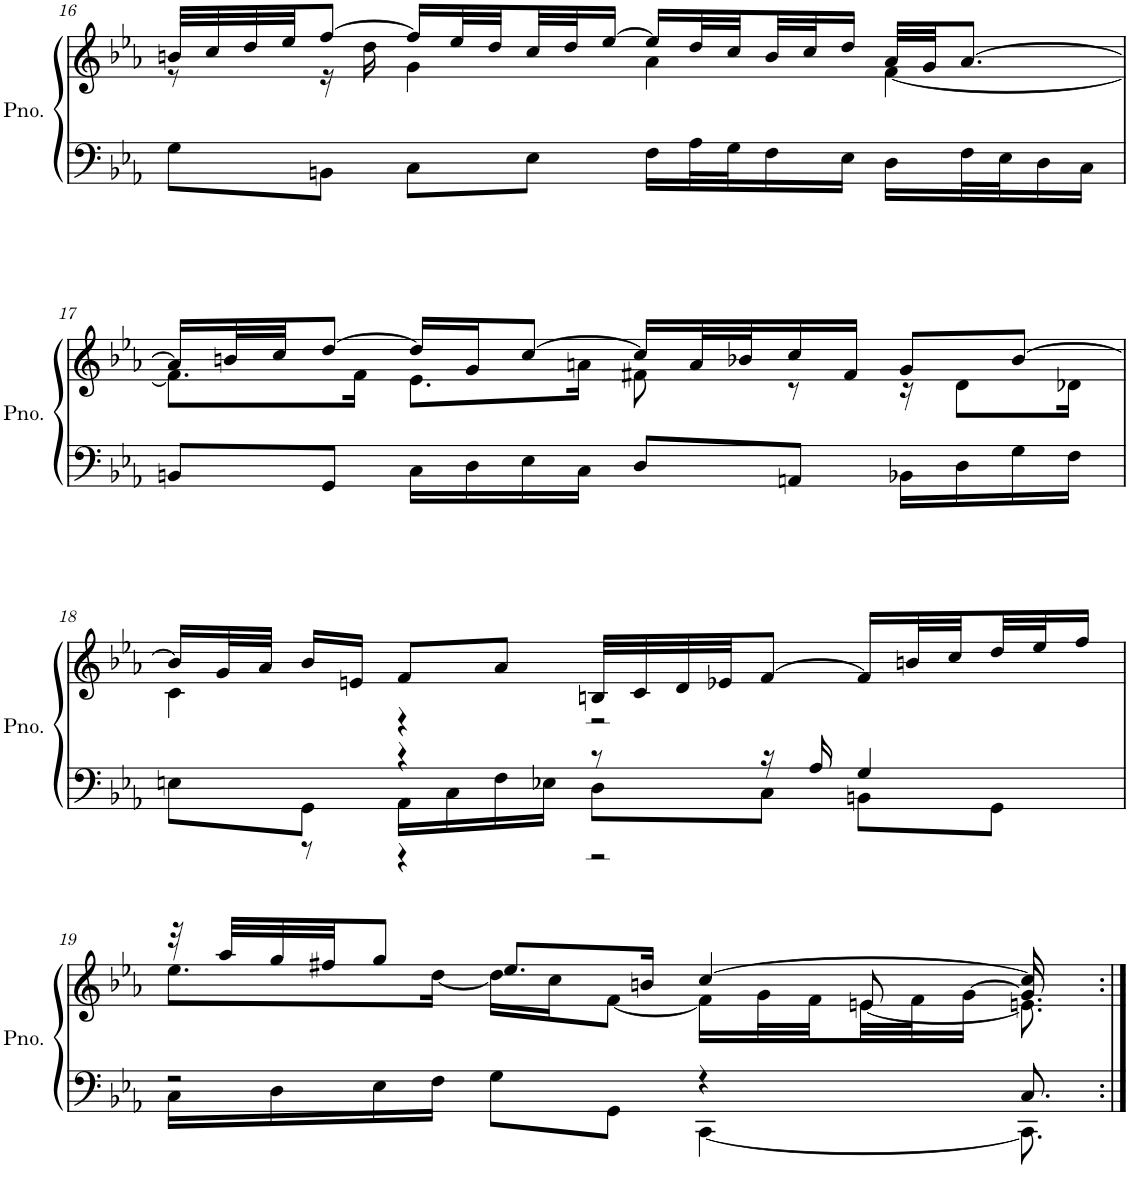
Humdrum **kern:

**kern	**kern
*part1	*part1
*staff2	*staff1
*I"Piano	*
*I'Pno.	*
!!LO:PB:g=z
*clefF4	*clefG2
*k[b-e-a-]	*k[b-e-a-]
*M4/4	*M4/4
=16	=16
*	*^
8G\L	32bn/LLL	8r
.	32cc/	.
.	32dd/	.
.	32ee-/JJ	.
8BBn\J	[8ff/J	16r
.	.	16dd\
8C\L	16ff/LL]	4g\
.	32ee-/L	.
.	32dd/	.
8E-\J	32cc/	.
.	32dd/J	.
.	[16ee-/JJ	.
16F\LL	16ee-/LL]	4a-\
32A-\L	32dd/L	.
32G\J	32cc/	.
16F\	32b/	.
.	32cc/J	.
16E-\JJ	16dd/JJ	.
16D\LL	32a-/LLL	[4f\
.	32g/JJ	.
32F\L	[8.a-/J	.
32E-\J	.	.
16D\	.	.
16C\JJ	.	.
!!LO:LB:g=z	!!
=17	=17	=17
8BBn/L	16a-/LL]	8.f\L]
.	32bn/L	.
.	32cc/JJ	.
8GG/J	[8dd/J	.
.	.	16f\Jk
16C\LL	16dd/LL]	8.e-\L
16D\	16g/J	.
16E-\	[8cc/J	.
16C\JJ	.	16an\Jk
8D/L	16cc/LL]	8f#X\
.	32a/L	.
.	32b-X/J	.
8AAn/J	16cc/	8r
.	16f#/JJ	.
16BB-X\LL	8g/L	16r
16D\	.	8d\L
16G\	[8b-/J	.
16F\JJ	.	16d-X\Jk
!!LO:LB:g=z	!!
=18	=18	=18
*^	*	*
*	*^	*	*
4ryy	8En\L	8ryy	16b-/LL]	4c\
.	.	.	32g/L	.
.	.	.	32a-/JJJ	.
.	8GG\J	8r	16b-/LL	.
.	.	.	16en/JJ	.
4r	16AA-\LL	4r	8f/L	4r
.	16C\	.	.	.
.	16F\	.	8a-/J	.
.	16E-X\JJ	.	.	.
8r	8D\L	2r	32Bn/LLL	2r
.	.	.	32c/	.
.	.	.	32d/	.
.	.	.	32e-X/JJ	.
16r	8C\J	.	[8f/J	.
16A-/	.	.	.	.
4G/	8BBn\L	.	16f/LL]	.
.	.	.	32bn/L	.
.	.	.	32cc/	.
.	8GG\J	.	32dd/	.
.	.	.	32ee-/J	.
.	.	.	16ff/JJ	.
*	*v	*v	*	*
!!LO:LB:g=z
=19	=19	=19	=19
*	*	*	*^
2r	16C\LL	32r	8.ee-\L	8ryy
.	.	32aa-/LLL	.	.
.	16D\	32gg/	.	.
.	.	32ff#X/JJ	.	.
*	*	*	*v	*v
.	16E-\	8gg/J	.
.	16F\JJ	.	[16dd\Jk
.	8G\L	8.ee-/L	16dd\LL]
.	.	.	16cc\J
.	8GG\J	.	[8f\J
.	.	16bn/Jk	.
4r	[4CC\	[4cc/	16f\LL]
.	.	.	32g\L
.	.	.	32f\
*	*	*	*^
.	.	.	32en\	[<8e/
.	.	.	32f\J	.
.	.	.	[>16g\JJ	.
8.C/	8.CC\]	8cc/]	8.g/]	8.en\]
.	.	16ryy	.	.
16ryy	16ryy	16ryy	16ryy	16ryy
*v	*v	*	*	*
*	*v	*v	*v
=:|!	=:|!
*-	*-
